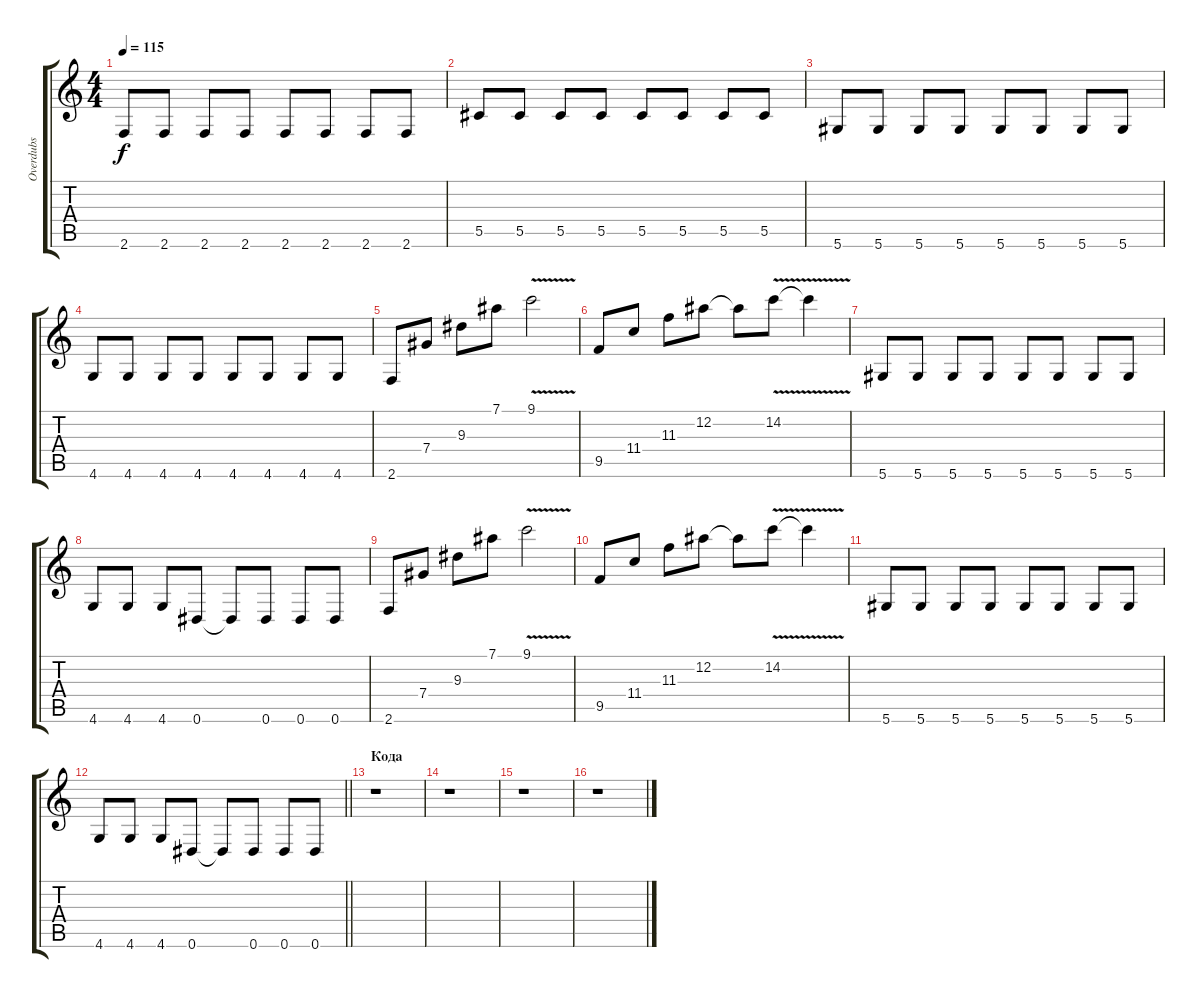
\track ("Overdubs" "Overdubs") {instrument overdrivenguitar}
\staff {score tabs}
\tuning (Eb4 Bb3 Gb3 Db3 Ab2 Eb2) {hide}
\ts (4 4)
\tempo 115
\clef g2
\ks c
2.6.8{dy f} 2.6.8 2.6.8 2.6.8 2.6.8 2.6.8 2.6.8 2.6.8 |
5.5.8 5.5.8 5.5.8 5.5.8 5.5.8 5.5.8 5.5.8 5.5.8 |
5.6.8 5.6.8 5.6.8 5.6.8 5.6.8 5.6.8 5.6.8 5.6.8 |
4.6.8 4.6.8 4.6.8 4.6.8 4.6.8 4.6.8 4.6.8 4.6.8 |
2.6.8 7.4.8 9.3.8 7.1.8 9.1{v}.2 |
9.5.8 11.4.8 11.3.8 12.2.8 12.2{t}.8 14.2{v}.8 14.2{t}.4 |
5.6.8 5.6.8 5.6.8 5.6.8 5.6.8 5.6.8 5.6.8 5.6.8 |
4.6.8 4.6.8 4.6.8 0.6.8 0.6{t}.8 0.6.8 0.6.8 0.6.8 |
2.6.8 7.4.8 9.3.8 7.1.8 9.1{v}.2 |
9.5.8 11.4.8 11.3.8 12.2.8 12.2{t}.8 14.2{v}.8 14.2{t}.4 |
5.6.8 5.6.8 5.6.8 5.6.8 5.6.8 5.6.8 5.6.8 5.6.8 |
\barLineRight lightlight
4.6.8 4.6.8 4.6.8 0.6.8 0.6{t}.8 0.6.8 0.6.8 0.6.8 |
\section ("" "Кода")
r.1 |
r.1 |
r.1 |
r.1
